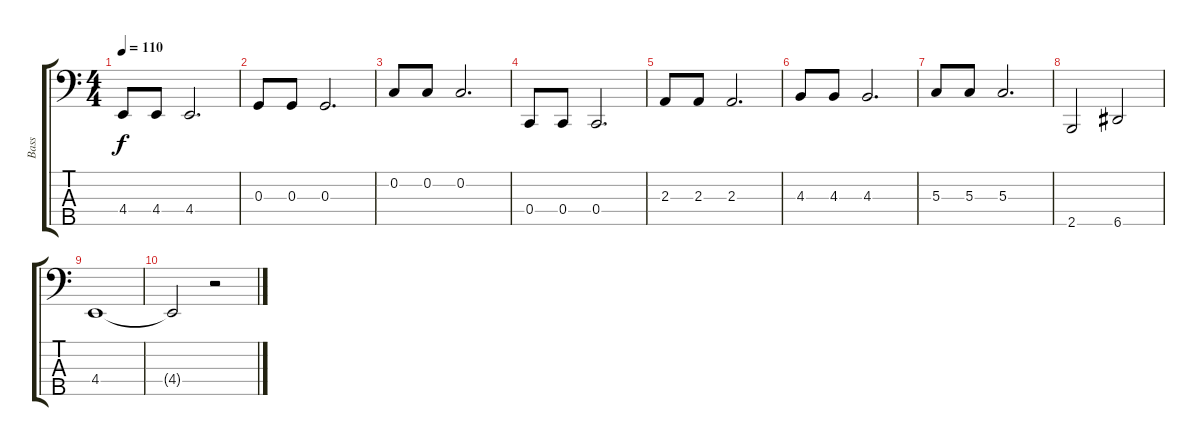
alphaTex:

\track ("Bass" "Bass") {instrument electricbasspick}
\staff {score tabs}
\tuning (F2 C2 G1 C1 A0) {hide}
\ts (4 4)
\tempo 110
\clef f4
\ks c
4.4.8{dy f} 4.4.8 4.4.2{d} |
0.3.8 0.3.8 0.3.2{d} |
0.2.8 0.2.8 0.2.2{d} |
0.4.8 0.4.8 0.4.2{d} |
2.3.8 2.3.8 2.3.2{d} |
4.3.8 4.3.8 4.3.2{d} |
5.3.8 5.3.8 5.3.2{d} |
2.5.2 6.5.2 |
4.4.1 |
4.4{t}.2 r.2
